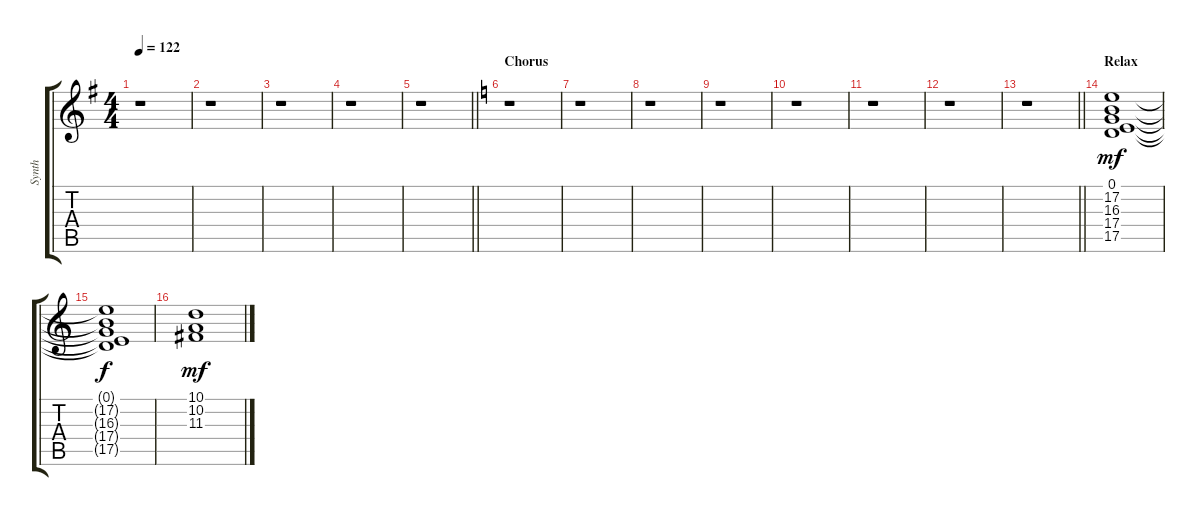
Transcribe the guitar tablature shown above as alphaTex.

\track ("Synth" "Synth") {instrument synthstrings1}
\staff {score tabs}
\tuning (E4 B3 G3 D3 A2 E2) {hide}
\ts (4 4)
\tempo 122
\clef g2
\ks g
r.1{dy f} |
r.1 |
r.1 |
r.1 |
\barLineRight lightlight
r.1 |
\section ("" "Chorus")
\ks c
r.1 |
r.1 |
r.1 |
r.1 |
r.1 |
r.1 |
r.1 |
\barLineRight lightlight
r.1 |
\section ("" "Relax")
(0.1 17.2 16.3 17.4 17.5).1{dy mf} |
(0.1{t} 17.2{t} 16.3{t} 17.4{t} 17.5{t}).1{dy f} |
(10.1 10.2 11.3).1{dy mf}
